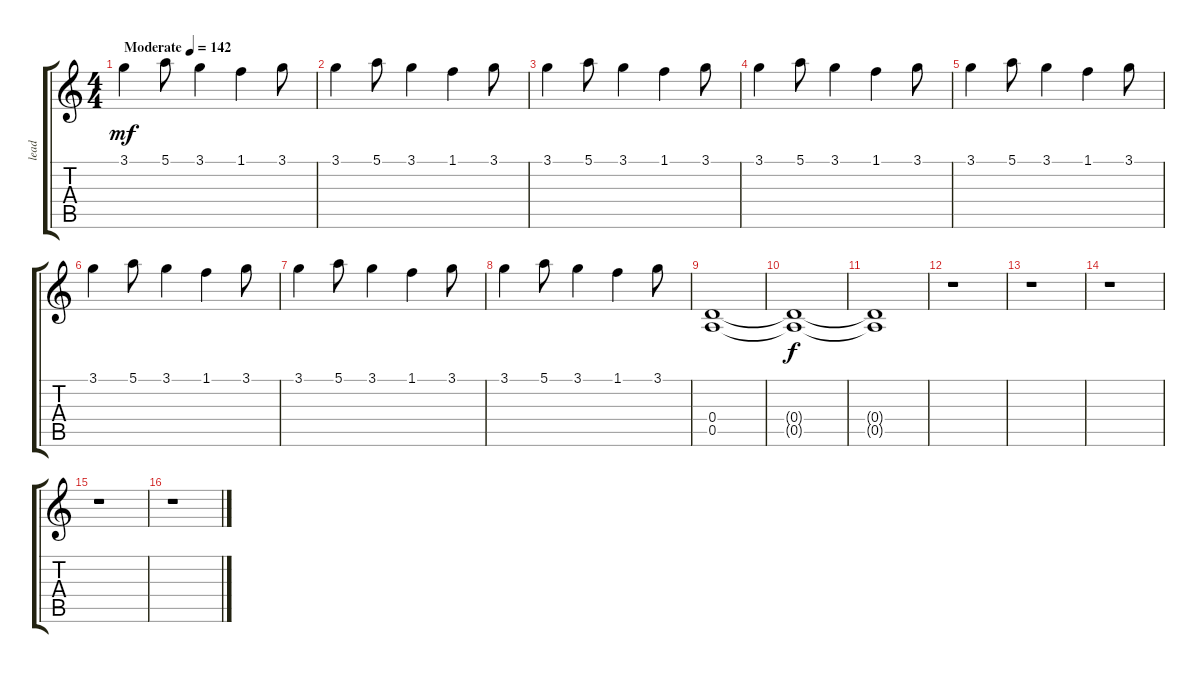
\track ("lead" "lead") {instrument distortionguitar}
\staff {score tabs}
\tuning (E4 B3 G3 D3 A2 D2) {hide}
\ts (4 4)
\tempo (142 "Moderate")
\clef g2
\ks c
3.1.4{dy mf instrument distortionguitar} 5.1.8 3.1.4 1.1.4 3.1.8 |
3.1.4 5.1.8 3.1.4 1.1.4 3.1.8 |
3.1.4 5.1.8 3.1.4 1.1.4 3.1.8 |
3.1.4 5.1.8 3.1.4 1.1.4 3.1.8 |
3.1.4 5.1.8 3.1.4 1.1.4 3.1.8 |
3.1.4 5.1.8 3.1.4 1.1.4 3.1.8 |
3.1.4 5.1.8 3.1.4 1.1.4 3.1.8 |
3.1.4 5.1.8 3.1.4 1.1.4 3.1.8 |
(0.4 0.5).1 |
(0.4{t} 0.5{t}).1{dy f} |
(0.4{t} 0.5{t}).1 |
r.1 |
r.1 |
r.1 |
r.1 |
r.1
